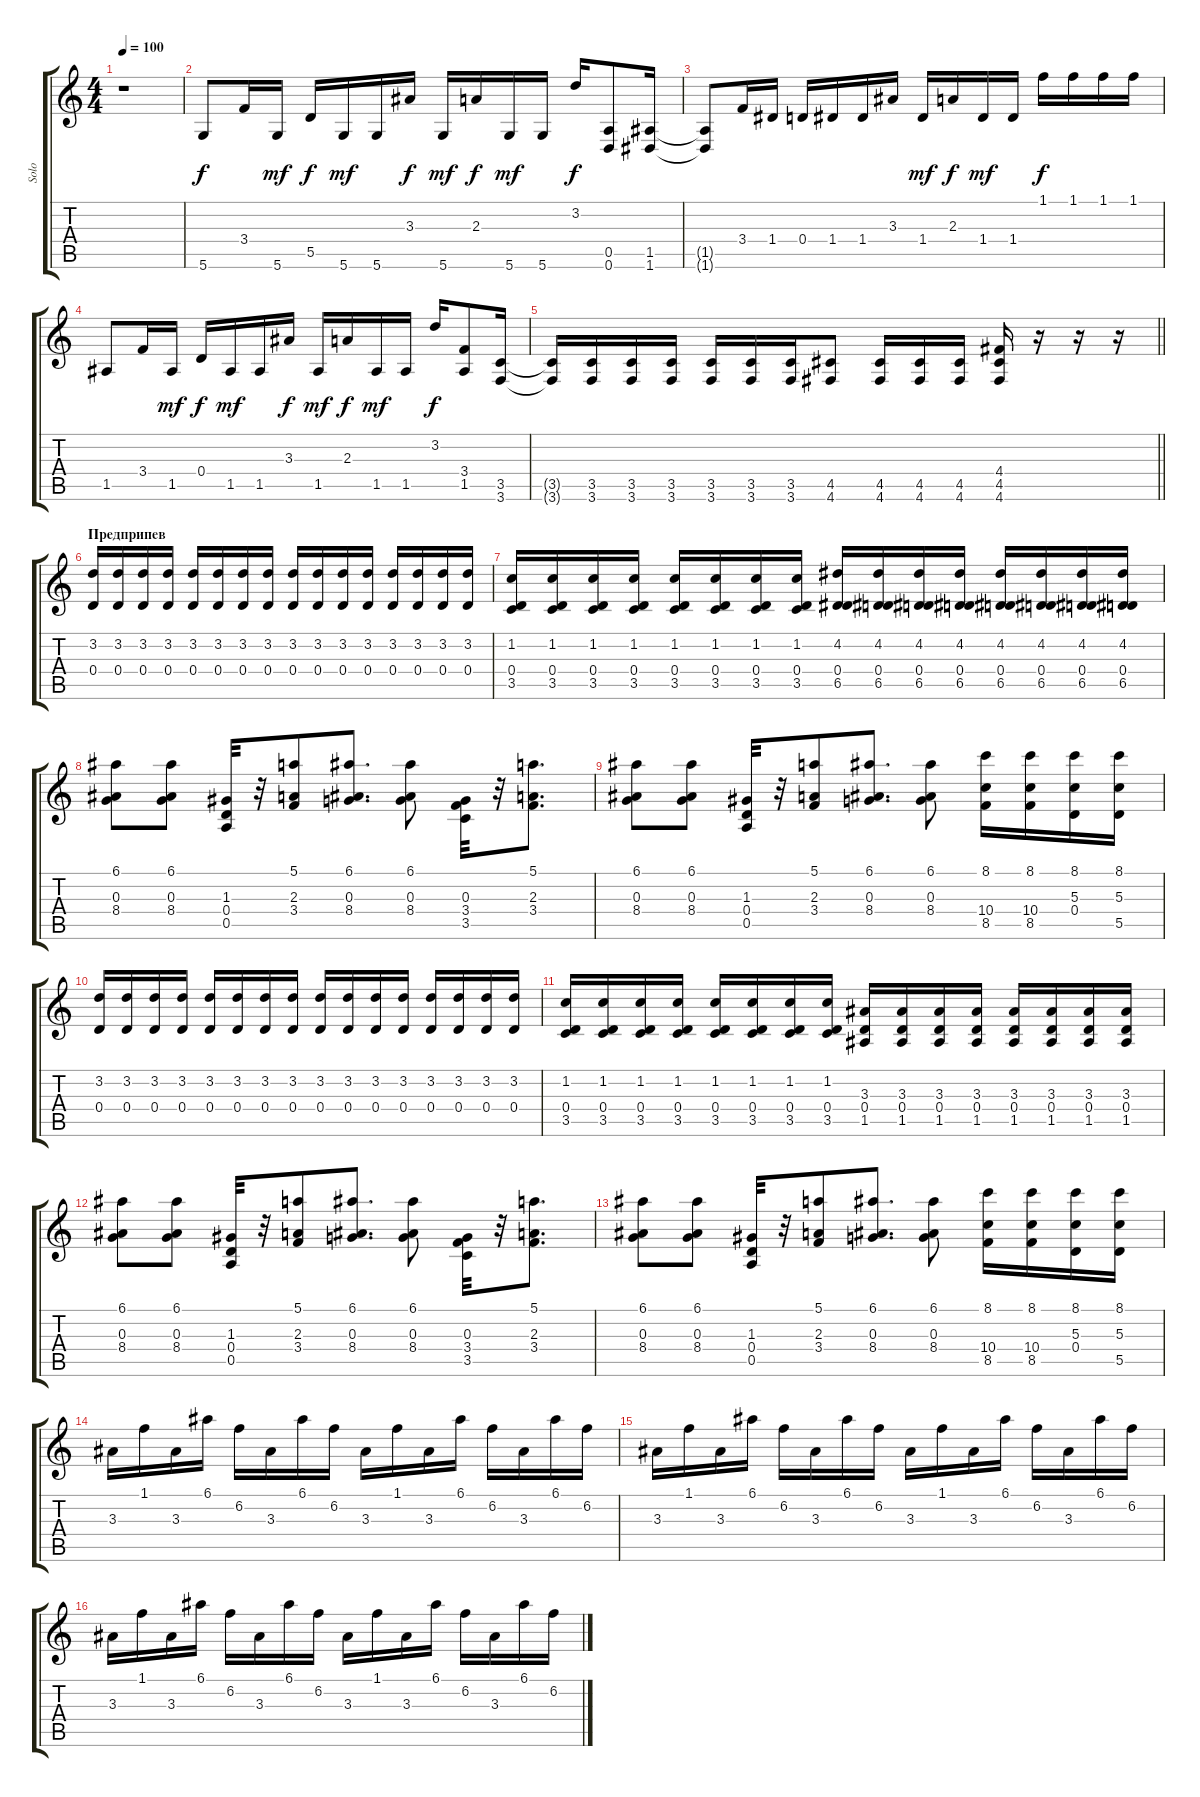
\track ("Solo" "Solo") {instrument distortionguitar}
\staff {score tabs}
\tuning (E4 B3 G3 D3 A2 D2) {hide}
\ts (4 4)
\tempo 100
\clef g2
\ks c
r.1{dy f} |
5.6.8 3.4.16 5.6.16{dy mf} 5.5.16{dy f} 5.6.16{dy mf} 5.6.16 3.3.16{dy f} 5.6.16{dy mf} 2.3.16{dy f} 5.6.16{dy mf} 5.6.16 3.2.16{dy f} (0.5 0.6).8 (1.5 1.6).16 |
(1.5{t} 1.6{t}).8 3.4.16 1.4.16 0.4.16 1.4.16 1.4.16 3.3.16 1.4.16{dy mf} 2.3.16{dy f} 1.4.16{dy mf} 1.4.16 1.1.16{dy f} 1.1.16 1.1.16 1.1.16 |
1.5.8 3.4.16 1.5.16{dy mf} 0.4.16{dy f} 1.5.16{dy mf} 1.5.16 3.3.16{dy f} 1.5.16{dy mf} 2.3.16{dy f} 1.5.16{dy mf} 1.5.16 3.2.16{dy f} (3.4 1.5).8 (3.5 3.6).16 |
\barLineRight lightlight
(3.5{t} 3.6{t}).16 (3.5 3.6).16 (3.5 3.6).16 (3.5 3.6).16 (3.5 3.6).16 (3.5 3.6).16 (3.5 3.6).16 (4.5 4.6).8 (4.5 4.6).16 (4.5 4.6).16 (4.5 4.6).16 (4.4 4.5 4.6).16 r.16 r.16 r.16 |
\section ("" "Предприпев")
(3.2 0.4).16 (3.2 0.4).16 (3.2 0.4).16 (3.2 0.4).16 (3.2 0.4).16 (3.2 0.4).16 (3.2 0.4).16 (3.2 0.4).16 (3.2 0.4).16 (3.2 0.4).16 (3.2 0.4).16 (3.2 0.4).16 (3.2 0.4).16 (3.2 0.4).16 (3.2 0.4).16 (3.2 0.4).16 |
(1.2 0.4 3.5).16 (1.2 0.4 3.5).16 (1.2 0.4 3.5).16 (1.2 0.4 3.5).16 (1.2 0.4 3.5).16 (1.2 0.4 3.5).16 (1.2 0.4 3.5).16 (1.2 0.4 3.5).16 (4.2 0.4 6.5).16 (4.2 0.4 6.5).16 (4.2 0.4 6.5).16 (4.2 0.4 6.5).16 (4.2 0.4 6.5).16 (4.2 0.4 6.5).16 (4.2 0.4 6.5).16 (4.2 0.4 6.5).16 |
(6.1 0.3 8.4).8 (6.1 0.3 8.4).8 (1.3 0.4 0.5).32 r.32 (5.1 2.3 3.4).8 (6.1 0.3 8.4).8{d} (6.1 0.3 8.4).8 (0.3 3.4 3.5).32 r.32 (5.1 2.3 3.4).8{d} |
(6.1 0.3 8.4).8 (6.1 0.3 8.4).8 (1.3 0.4 0.5).32 r.32 (5.1 2.3 3.4).8 (6.1 0.3 8.4).8{d} (6.1 0.3 8.4).8 (8.1 10.4 8.5).16 (8.1 10.4 8.5).16 (8.1 5.3 0.4).16 (8.1 5.3 5.5).16 |
(3.2 0.4).16 (3.2 0.4).16 (3.2 0.4).16 (3.2 0.4).16 (3.2 0.4).16 (3.2 0.4).16 (3.2 0.4).16 (3.2 0.4).16 (3.2 0.4).16 (3.2 0.4).16 (3.2 0.4).16 (3.2 0.4).16 (3.2 0.4).16 (3.2 0.4).16 (3.2 0.4).16 (3.2 0.4).16 |
(1.2 0.4 3.5).16 (1.2 0.4 3.5).16 (1.2 0.4 3.5).16 (1.2 0.4 3.5).16 (1.2 0.4 3.5).16 (1.2 0.4 3.5).16 (1.2 0.4 3.5).16 (1.2 0.4 3.5).16 (3.3 0.4 1.5).16 (3.3 0.4 1.5).16 (3.3 0.4 1.5).16 (3.3 0.4 1.5).16 (3.3 0.4 1.5).16 (3.3 0.4 1.5).16 (3.3 0.4 1.5).16 (3.3 0.4 1.5).16 |
(6.1 0.3 8.4).8 (6.1 0.3 8.4).8 (1.3 0.4 0.5).32 r.32 (5.1 2.3 3.4).8 (6.1 0.3 8.4).8{d} (6.1 0.3 8.4).8 (0.3 3.4 3.5).32 r.32 (5.1 2.3 3.4).8{d} |
(6.1 0.3 8.4).8 (6.1 0.3 8.4).8 (1.3 0.4 0.5).32 r.32 (5.1 2.3 3.4).8 (6.1 0.3 8.4).8{d} (6.1 0.3 8.4).8 (8.1 10.4 8.5).16 (8.1 10.4 8.5).16 (8.1 5.3 0.4).16 (8.1 5.3 5.5).16 |
3.3.16 1.1.16 3.3.16 6.1.16 6.2.16 3.3.16 6.1.16 6.2.16 3.3.16 1.1.16 3.3.16 6.1.16 6.2.16 3.3.16 6.1.16 6.2.16 |
3.3.16 1.1.16 3.3.16 6.1.16 6.2.16 3.3.16 6.1.16 6.2.16 3.3.16 1.1.16 3.3.16 6.1.16 6.2.16 3.3.16 6.1.16 6.2.16 |
3.3.16 1.1.16 3.3.16 6.1.16 6.2.16 3.3.16 6.1.16 6.2.16 3.3.16 1.1.16 3.3.16 6.1.16 6.2.16 3.3.16 6.1.16 6.2.16
